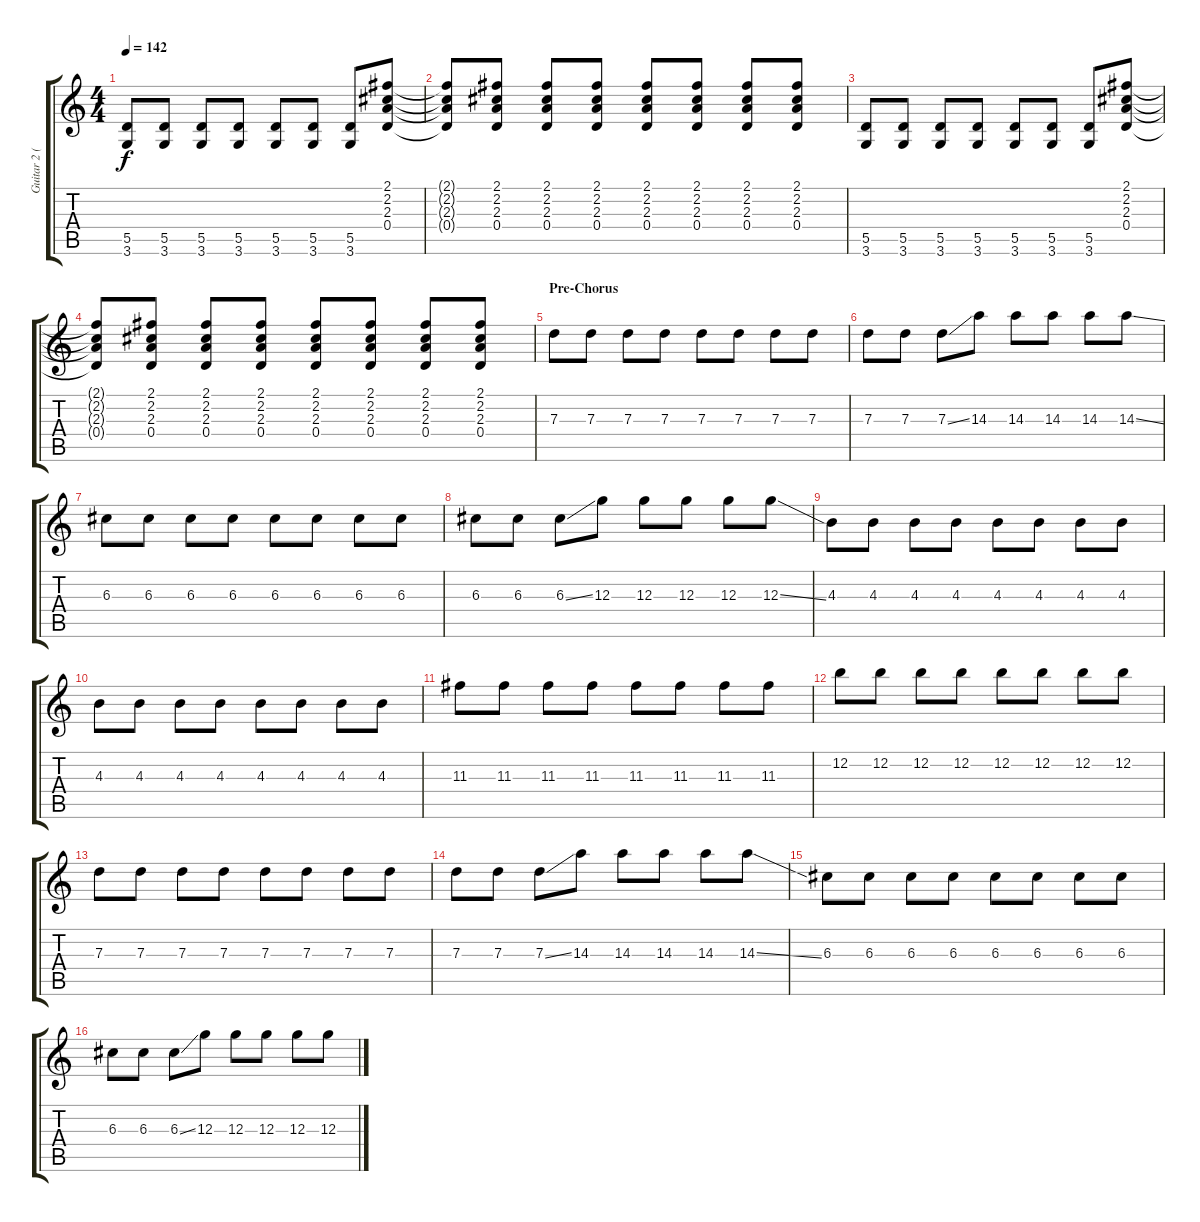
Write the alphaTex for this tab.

\track ("Guitar 2 (Daniel)" "Guitar 2 (") {instrument distortionguitar}
\staff {score tabs}
\tuning (E4 B3 G3 D3 A2 E2) {hide}
\ts (4 4)
\tempo 142
\clef g2
\ks c
(5.5 3.6).8{dy f} (5.5 3.6).8 (5.5 3.6).8 (5.5 3.6).8 (5.5 3.6).8 (5.5 3.6).8 (5.5 3.6).8 (2.1 2.2 2.3 0.4).8 |
(2.1{t} 2.2{t} 2.3{t} 0.4{t}).8 (2.1 2.2 2.3 0.4).8 (2.1 2.2 2.3 0.4).8 (2.1 2.2 2.3 0.4).8 (2.1 2.2 2.3 0.4).8 (2.1 2.2 2.3 0.4).8 (2.1 2.2 2.3 0.4).8 (2.1 2.2 2.3 0.4).8 |
(5.5 3.6).8 (5.5 3.6).8 (5.5 3.6).8 (5.5 3.6).8 (5.5 3.6).8 (5.5 3.6).8 (5.5 3.6).8 (2.1 2.2 2.3 0.4).8 |
(2.1{t} 2.2{t} 2.3{t} 0.4{t}).8 (2.1 2.2 2.3 0.4).8 (2.1 2.2 2.3 0.4).8 (2.1 2.2 2.3 0.4).8 (2.1 2.2 2.3 0.4).8 (2.1 2.2 2.3 0.4).8 (2.1 2.2 2.3 0.4).8 (2.1 2.2 2.3 0.4).8 |
\section ("" "Pre-Chorus")
7.3.8 7.3.8 7.3.8 7.3.8 7.3.8 7.3.8 7.3.8 7.3.8 |
7.3.8 7.3.8 7.3{ss}.8 14.3.8 14.3.8 14.3.8 14.3.8 14.3{ss}.8 |
6.3.8 6.3.8 6.3.8 6.3.8 6.3.8 6.3.8 6.3.8 6.3.8 |
6.3.8 6.3.8 6.3{ss}.8 12.3.8 12.3.8 12.3.8 12.3.8 12.3{ss}.8 |
4.3.8 4.3.8 4.3.8 4.3.8 4.3.8 4.3.8 4.3.8 4.3.8 |
4.3.8 4.3.8 4.3.8 4.3.8 4.3.8 4.3.8 4.3.8 4.3.8 |
11.3.8 11.3.8 11.3.8 11.3.8 11.3.8 11.3.8 11.3.8 11.3.8 |
12.2.8 12.2.8 12.2.8 12.2.8 12.2.8 12.2.8 12.2.8 12.2.8 |
7.3.8 7.3.8 7.3.8 7.3.8 7.3.8 7.3.8 7.3.8 7.3.8 |
7.3.8 7.3.8 7.3{ss}.8 14.3.8 14.3.8 14.3.8 14.3.8 14.3{ss}.8 |
6.3.8 6.3.8 6.3.8 6.3.8 6.3.8 6.3.8 6.3.8 6.3.8 |
6.3.8 6.3.8 6.3{ss}.8 12.3.8 12.3.8 12.3.8 12.3.8 12.3{ss}.8
